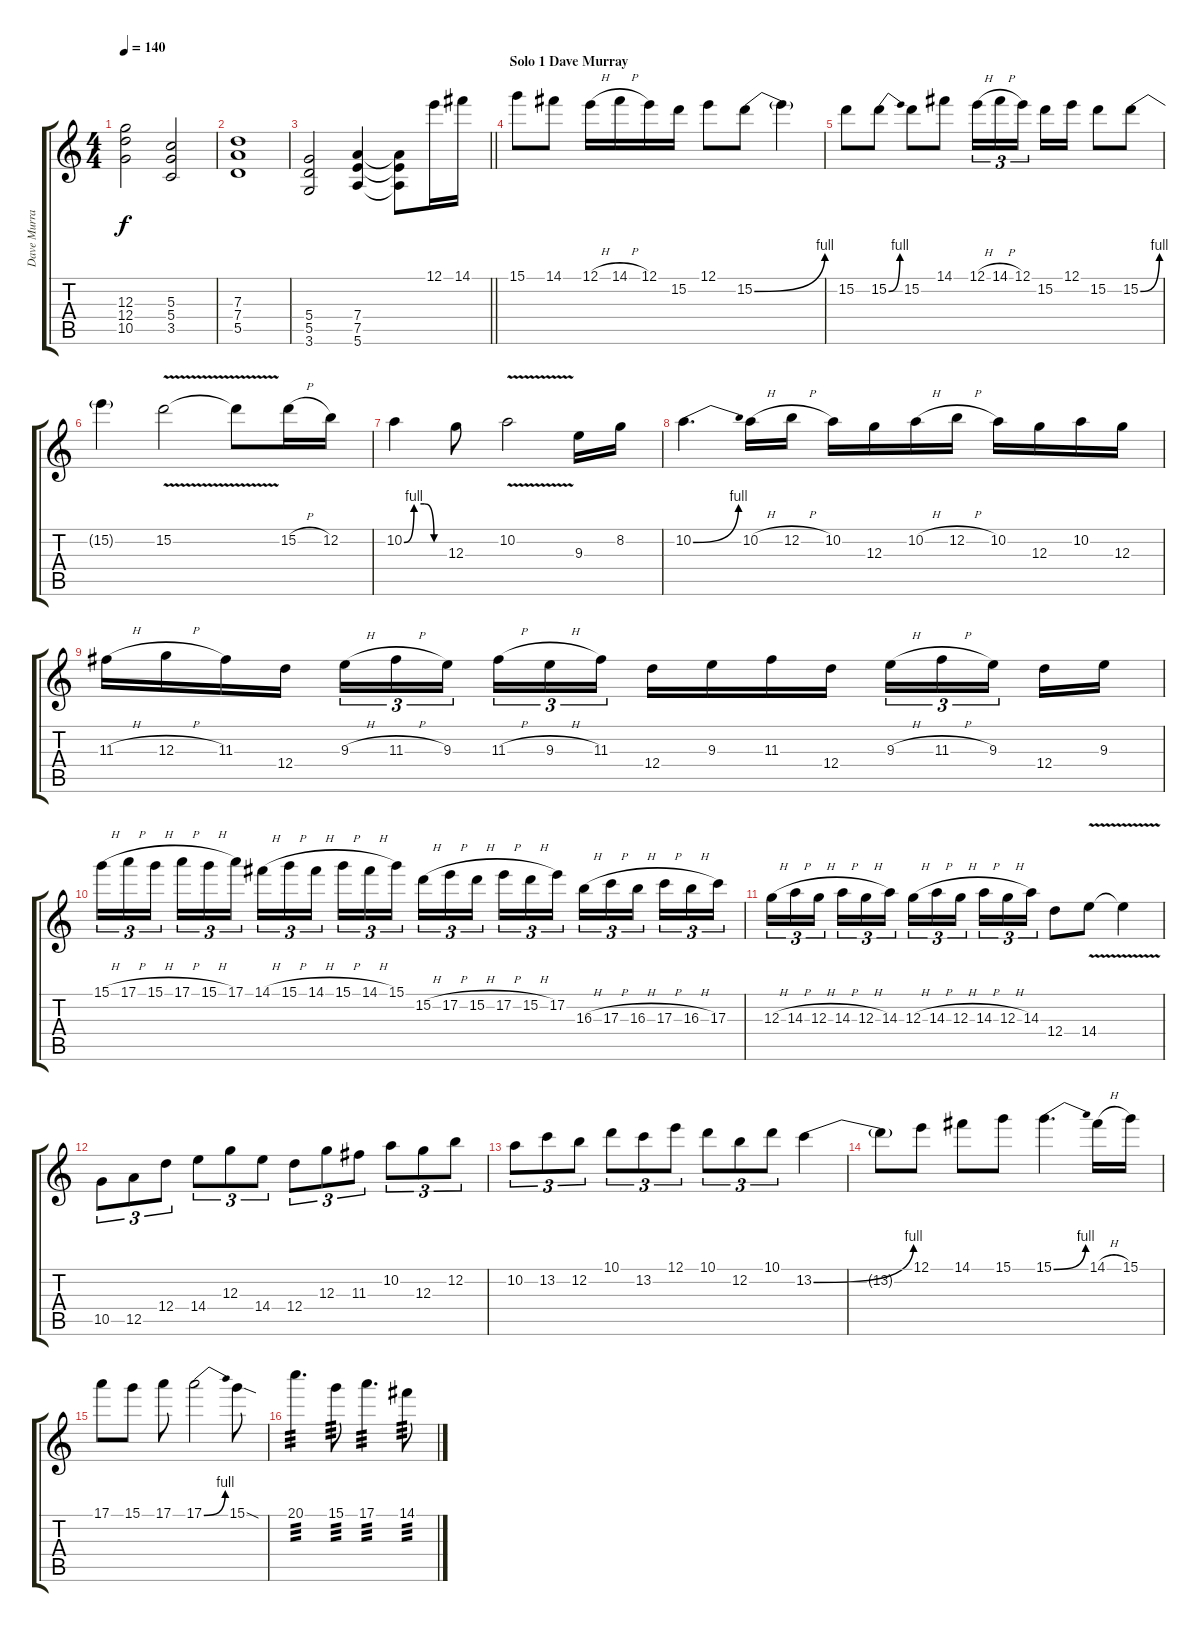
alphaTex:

\track ("Dave Murray" "Dave Murra") {instrument overdrivenguitar}
\staff {score tabs}
\tuning (E4 B3 G3 D3 A2 E2) {hide}
\ts (4 4)
\tempo 140
\clef g2
\ks c
(12.3 12.4 10.5).2{dy f} (5.3 5.4 3.5).2 |
(7.3 7.4 5.5).1 |
\barLineRight lightlight
(5.4 5.5 3.6).2 (7.4 7.5 5.6).4 (7.4{t} 7.5{t} 5.6{t}).8 12.1.16{volume 16} 14.1.16 |
\section ("" "Solo 1 Dave Murray")
15.1.8{volume 16} 14.1.8 12.1{h}.16 14.1{h}.16 12.1.16 15.2.16 12.1.8 15.2{be (bend 0 0 60 4)}.8 15.2{t}.4 |
15.2.8 15.2{be (bend 0 0 60 4)}.8 15.2.8 14.1.8 12.1{h}.16{tu (3 2)} 14.1{h}.16{tu (3 2)} 12.1.16{tu (3 2) beam splitsecondary} 15.2.16 12.1.16 15.2.8 15.2{be (bend 0 0 60 4)}.8 |
15.2{t}.4 15.2{v}.2 15.2{t}.8 15.2{h}.16 12.2.16 |
10.2{be (custom 0 0 15 4 30 4 45 0 60 0)}.4 12.3.8 10.2{v}.2 9.3.16 8.2.16 |
10.2{be (bend 0 0 60 4)}.4{d} 10.2{h}.16 12.2{h}.16 10.2.16 12.3.16 10.2{h}.16 12.2{h}.16 10.2.16 12.3.16 10.2.16 12.3.16 |
11.3{h}.16 12.3{h}.16 11.3.16 12.4.16 9.3{h}.16{tu (3 2)} 11.3{h}.16{tu (3 2)} 9.3.16{tu (3 2) beam splitsecondary} 11.3{h}.16{tu (3 2)} 9.3{h}.16{tu (3 2)} 11.3.16{tu (3 2)} 12.4.16 9.3.16 11.3.16 12.4.16 9.3{h}.16{tu (3 2)} 11.3{h}.16{tu (3 2)} 9.3.16{tu (3 2) beam splitsecondary} 12.4.16 9.3.16 |
15.1{h}.16{tu (3 2)} 17.1{h}.16{tu (3 2)} 15.1{h}.16{tu (3 2) beam splitsecondary} 17.1{h}.16{tu (3 2)} 15.1{h}.16{tu (3 2)} 17.1.16{tu (3 2)} 14.1{h}.16{tu (3 2)} 15.1{h}.16{tu (3 2)} 14.1{h}.16{tu (3 2) beam splitsecondary} 15.1{h}.16{tu (3 2)} 14.1{h}.16{tu (3 2)} 15.1.16{tu (3 2)} 15.2{h}.16{tu (3 2)} 17.2{h}.16{tu (3 2)} 15.2{h}.16{tu (3 2) beam splitsecondary} 17.2{h}.16{tu (3 2)} 15.2{h}.16{tu (3 2)} 17.2.16{tu (3 2)} 16.3{h}.16{tu (3 2)} 17.3{h}.16{tu (3 2)} 16.3{h}.16{tu (3 2) beam splitsecondary} 17.3{h}.16{tu (3 2)} 16.3{h}.16{tu (3 2)} 17.3.16{tu (3 2)} |
12.3{h}.16{tu (3 2)} 14.3{h}.16{tu (3 2)} 12.3{h}.16{tu (3 2) beam splitsecondary} 14.3{h}.16{tu (3 2)} 12.3{h}.16{tu (3 2)} 14.3.16{tu (3 2)} 12.3{h}.16{tu (3 2)} 14.3{h}.16{tu (3 2)} 12.3{h}.16{tu (3 2) beam splitsecondary} 14.3{h}.16{tu (3 2)} 12.3{h}.16{tu (3 2)} 14.3.16{tu (3 2)} 12.4.8 14.4{v}.8 14.4{t}.4 |
10.5.8{tu (3 2)} 12.5.8{tu (3 2)} 12.4.8{tu (3 2)} 14.4.8{tu (3 2)} 12.3.8{tu (3 2)} 14.4.8{tu (3 2)} 12.4.8{tu (3 2)} 12.3.8{tu (3 2)} 11.3.8{tu (3 2)} 10.2.8{tu (3 2)} 12.3.8{tu (3 2)} 12.2.8{tu (3 2)} |
10.2.8{tu (3 2)} 13.2.8{tu (3 2)} 12.2.8{tu (3 2)} 10.1.8{tu (3 2)} 13.2.8{tu (3 2)} 12.1.8{tu (3 2)} 10.1.8{tu (3 2)} 12.2.8{tu (3 2)} 10.1.8{tu (3 2)} 13.2{be (bend 0 0 60 4)}.4 |
13.2{t}.8 12.1.8 14.1.8 15.1.8 15.1{be (bend 0 0 60 4)}.4{d} 14.1{h}.16 15.1.16 |
17.1.8 15.1.8 17.1.8 17.1{be (bend 0 0 60 4)}.2 15.1{sod}.8 |
20.1.4{d tp 3} 15.1.8{tp 3} 17.1.4{d tp 3} 14.1.8{tp 3}
